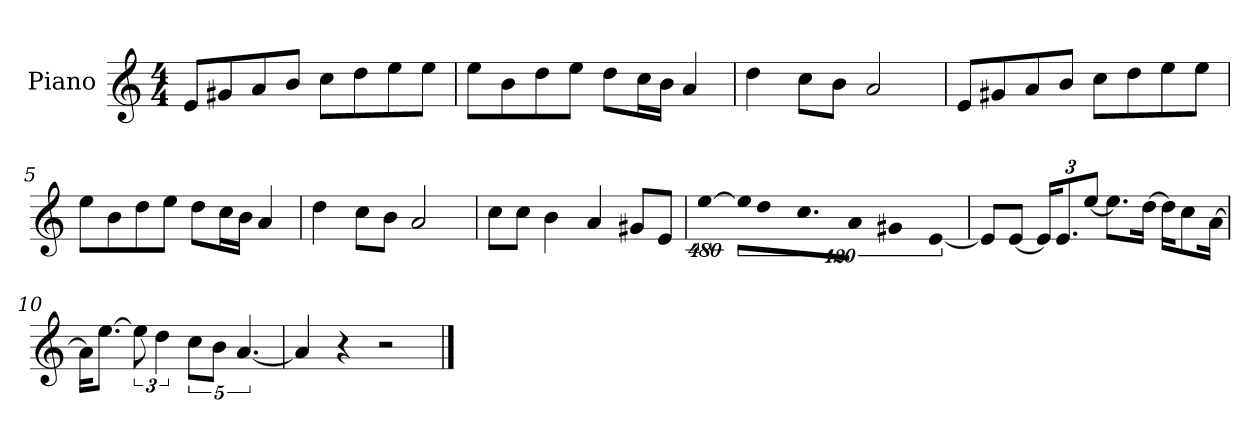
**kern
*part1
*staff1
*I"Piano
*I'P-no
*clefG2
*k[]
*M4/4
*MM90
=1
8e/L
8g#X/
8a/
8b/J
8cc\L
8dd\
8ee\
8ee\J
=2
8ee\L
8b\
8dd\
8ee\J
8dd\L
16cc\L
16b\JJ
4a/
=3
4dd\
8cc\L
8b\J
2a/
=4
8e/L
8g#X/
8a/
8b/J
8cc\L
8dd\
8ee\
8ee\J
=5
8ee\L
8b\
8dd\
8ee\J
8dd\L
16cc\L
16b\JJ
4a/
!!LO:LB:g=z
=6
4dd\
8cc\L
8b\J
2a/
=7
8cc\L
8cc\J
4b\
4a/
8g#X/L
8e/J
=8
!LO:N:vis=4
[1920%427ee\
!LO:N:vis=16
1920%107ee\KL]
!LO:N:vis=8
640%71dd\
9.cc\
!LO:N:vis=8
640%71a\J
!LO:N:vis=4
1920%427g#X/
!LO:N:vis=8
[640%71e/
=9
8e/L]
[8e/J
*Xbrackettup
24e/KL]
12.e/
[12ee/J
8.ee\L]
[16dd\Jk
16dd\KL]
8cc\
[16a\Jk
=10
16a\KL]
[8.ee\J
*brackettup
12ee\]
6dd\
10cc\L
10b\J
[5.a/
=11
4a/]
4r
2r
==
*-
